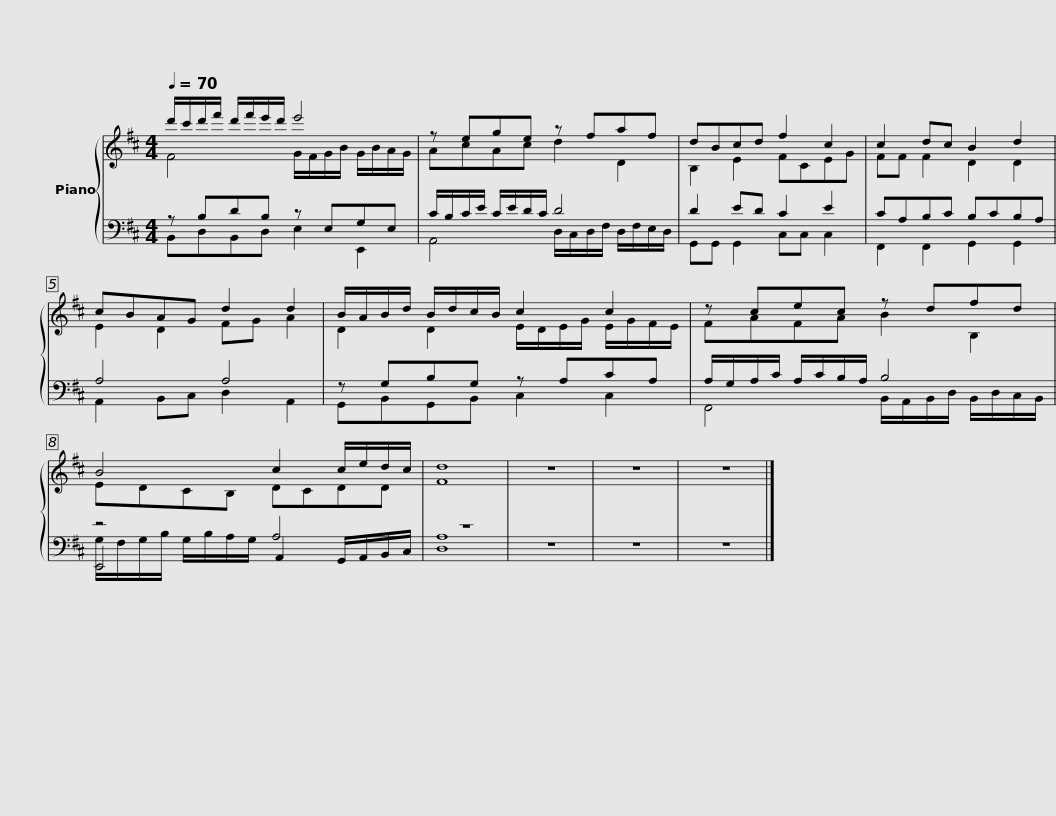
X:1
%%score { ( 1 2 ) | ( 3 4 5 ) }
L:1/8
Q:1/4=70
M:4/4
I:linebreak $
K:D
V:1 treble
V:2 treble
V:3 bass
V:4 bass
V:5 bass
V:1
 d'/c'/d'/f'/ d'/f'/e'/d'/ e'4 | z ege z faf |$ dBcd f2 c2 | c2 dc B2 d2 | cBAG d2 d2 | %5
 B/A/B/d/ B/d/c/B/ c2 c2 |$ z cec z dfd | B4 c2 c/e/d/c/ | d8 | z8 | %10
 z8 | z8 |] %12
V:2
 F4 G/F/G/B/ G/B/A/G/ | AcAc d2 D2 |$ B,2 E2 FCEG | FF F2 D2 D2 | E2 D2 FG A2 | %5
 D2 D2 E/D/E/G/ E/G/F/E/ |$ FAFA B2 B,2 | EDCB, DCDD | F8 | x8 | %10
 x8 | x8 |] %12
V:3
 z B,DB, z E,G,E, | C/B,/C/E/ C/E/D/C/ D4 |$ D2 ED C2 E2 | CA,B,C B,CB,A, | A,4 A,4 | %5
 z G,B,G, z A,CA, |$ A,/G,/A,/C/ A,/C/B,/A,/ B,4 | z4 A,4 | z8 | z8 | %10
 z8 | z8 |] %12
V:4
 B,,D,B,,D, E,2 E,,2 | A,,4 D,/C,/D,/F,/ D,/F,/E,/D,/ |$ G,,G,, G,,2 C,C, C,2 | F,,2 F,,2 G,,2 G,,2 | A,,2 B,,C, D,2 A,,2 | %5
 G,,B,,G,,B,, C,2 C,2 |$ F,,4 B,,/A,,/B,,/D,/ B,,/D,/C,/B,,/ | E,,4 A,,2 G,,/A,,/B,,/C,/ | D,8 | x8 | %10
 x8 | x8 |] %12
V:5
 x8 | x8 |$ x8 | x8 | x8 | %5
 x8 |$ x8 | G,/F,/G,/B,/ G,/B,/A,/G,/ x4 | A,8 | x8 | %10
 x8 | x8 |] %12
